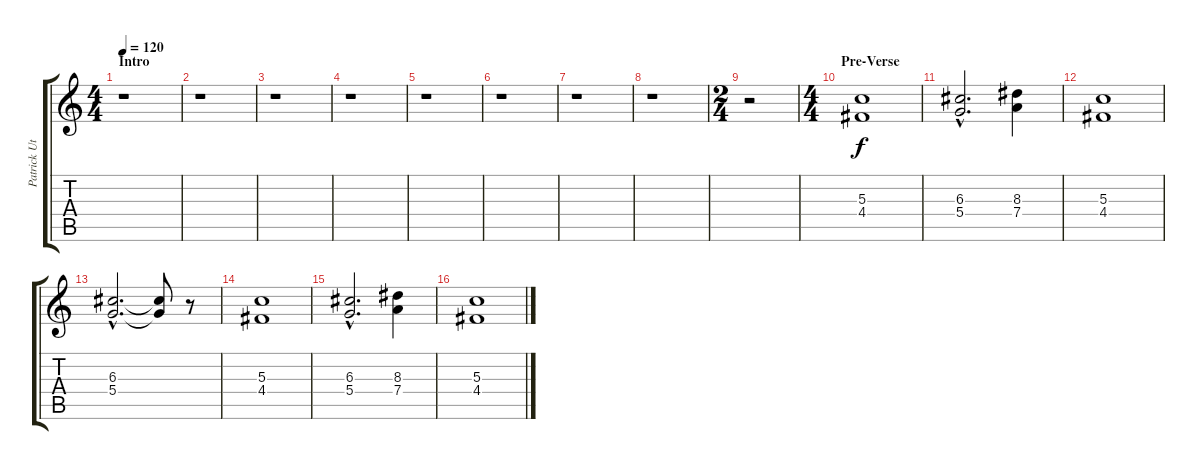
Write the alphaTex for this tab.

\track ("Patrick Uterwijk" "Patrick Ut") {instrument overdrivenguitar}
\staff {score tabs}
\tuning (E4 B3 G3 D3 A2 E2) {hide}
\ts (4 4)
\section ("" "Intro")
\tempo 120
\tempo 143
\tempo 120
\clef g2
\ks c
r.1{dy f instrument overdrivenguitar} |
r.1 |
r.1 |
r.1 |
r.1 |
r.1 |
r.1 |
r.1 |
\ts (2 4)
r.2 |
\ts (4 4)
\section ("" "Pre-Verse")
(5.3 4.4).1 |
(6.3{hac} 5.4{hac}).2{d} (8.3 7.4).4 |
(5.3 4.4).1 |
(6.3{hac} 5.4{hac}).2{d} (6.3{t} 5.4{t}).8 r.8 |
(5.3 4.4).1 |
(6.3{hac} 5.4{hac}).2{d} (8.3 7.4).4 |
(5.3 4.4).1
